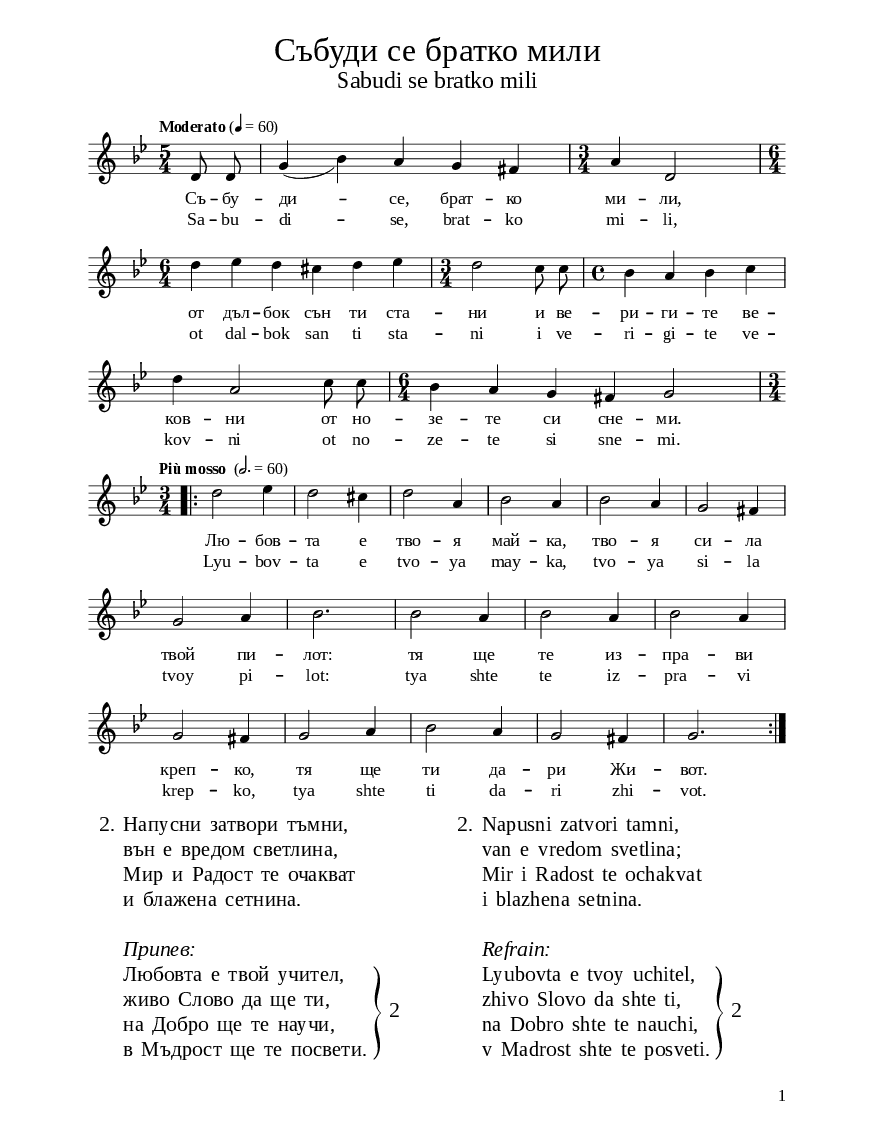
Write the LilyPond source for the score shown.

\version "2.24.0"

% include paper part and global functions
\include "include/globals.ily"

"rightBraces025" = \markup {
  \column {
    % repeat braces
 


    \translate #'(0 . -17.5 )
    \right-brace #45

 



  }
  \column {
    % repeat numbers
  

    \translate #'(0 . -17.9 )
    2

  


  }
}


\bookpart {
    \label #'ref025
  \tocItem \markup "Събуди се братко мили – Sabudi se bratko mili"
  \include "include/bookpart-paper.ily"
  \score {
    \include "include/score-layout.ily"

    \new Voice \absolute {
      \clef treble
      \key g \minor
      \time 5/4
      \tempoFunc "Moderato" 4 "60"
      \autoBeamOff

      \partial 4
      d'8 d'8 | \slurDown g'4(bes'4) \slurNeutral a'4 g'4 fis'4 | \time 3/4 a'4 d'2 | \time 6/4 \break
      d''4 es''4 d''4 cis''4 d''4 es''4 | \time 3/4 d''2 c''8 c''8 | \time 4/4 bes'4 a'4 bes'4 c''4 \break
      d''4 a'2 c''8 c''8 | \time 6/4 bes'4 a'4 g'4 fis'4 g'2 | \time 3/4 \break
      \repeat volta 2 {


        \tempoFunc "Più mosso " 2. "60"
        d''2 es''4 | d''2 cis''4| d''2  a'4 | bes'2 a'4 | bes'2 a'4 | g'2 fis'4 | \break
        g'2 a'4 | bes'2. | bes'2 a'4 | bes'2 a'4 | bes'2 a'4| \break
        g'2 fis'4 | g'2 a'4 | bes'2 a'4 | g'2 fis'4 | g'2. |
      }
    }

    \addlyrics {
      Съ -- бу -- ди -- се, брат -- ко ми -- ли,
      от дъл -- бок сън ти ста -- ни и ве -- ри -- ги -- те ве --
      ков -- ни от но -- зе -- те си сне -- ми.
      Лю -- бов -- та е тво -- я май -- ка, тво -- я си -- ла
      твой пи -- лот: тя ще те из -- пра -- ви
      креп -- ко, тя ще ти да -- ри Жи -- вот.
    }
    \addlyrics {
      Sa -- bu -- di -- se, brat -- ko mi -- li,
      ot dal -- bok san ti sta -- ni i ve -- ri -- gi -- te ve --
      kov -- ni ot no -- ze -- te si sne -- mi.
      Lyu -- bov -- ta e tvo -- ya may -- ka, tvo -- ya si -- la
      tvoy pi -- lot: tya shte te iz -- pra -- vi
      krep -- ko, tya shte ti da -- ri zhi -- vot.
    }

    \header {
      title = \titleFunc "Събуди се братко мили" "Sabudi se bratko mili"
    }

    \midi{}

  } % score



 
  \markup \fontsize #bgCoupletFontSize {
    \hspace #1
    \override #`(baseline-skip . ,bgCoupletBaselineSkip) % affects space between column lines
    \column {

      \line { 2.  Напусни затвори тъмни, }
      \line {   "   " вън е вредом светлина, }
      \line {   "   " Мир и Радост те очакват }
      \line {   "   " и блажена сетнина. }
\line { " " }
   \line { "   " \italic {Припев: } }
      \line { "   "Любовта е твой учител, }
      \line {   "   " живо Слово да ще ти, }
      \line {   "   " на Добро ще те научи, }
      \line {   "   " в Мъдрост ще те посвети. }
      
    }
  \"rightBraces025"

    \hspace #5
    \override #`(baseline-skip . ,bgCoupletBaselineSkip) % affects space between column lines
    \column {
   
      \line { 2.  Napusni zatvori tamni, }
      \line {   "   " van e vredom svetlina;}
      \line {   "   " Mir i Radost te ochakvat }
      \line {   "   " i blazhena setnina. }
      \line { " " }
       \line { "   " \italic {Refrain: } }
      \line { "   "Lyubovta e tvoy uchitel, }
      \line {   "   " zhivo Slovo da shte ti, }
      \line {   "   " na Dobro shte te nauchi, }
      \line {   "   " v Madrost shte te posveti. }
      \line { " " }

    } %column
      \"rightBraces025"
  } % markup

  \pageBreak

   \markup \fontsize #bgCoupletFontSize {
    \hspace #1
    \override #`(baseline-skip . ,bgCoupletBaselineSkip) % affects space between column lines
    \column {

   
      \line { 3. И на брата си продумай }
      \line {   "   " сладка дума с подтик нов; }
      \line {   "   " ти сърцето му да стоплиш }
      \line {   "   " с твойта искрена любов. }
      \line { " " }
      \line { "   " \italic {Припев: } }
      \line { "   "Любовта е твой спасител, }
      \line {   "   " нея в помощ призови: }
      \line {   "   " тя душата ти от гнета }
      \line {   "   " скоро ще освободи. }
    } \"rightBraces025"


    \hspace #5
      \override #`(baseline-skip . ,bgCoupletBaselineSkip) % affects space between column lines
    \column {

     
      \line { 3. I na brata si produmay }
      \line {   "   " sladka duma s podtik nov; }
      \line {   "   " ti sartseto mu da stoplish }
      \line {   "   " s tvoyta iskrena lyubov. }
      \line { " " }
      \line { "   " \italic {Refrain: } }
      \line { "   "Lyubovta e tvoy spasitel, }
      \line {   "   " neya v pomosht prizovi; }
      \line {   "   " tya dushata ti ot gneta }
      \line {   "   " skoro shte osvobodi. }
    } %column
     \"rightBraces025"
  } % markup

  \markup \empty-two

  % include foreign translation(s) of the song
  \version "2.22.1"

\markup \fill-line { \fontsize #deTitleFontSize "Wache auf, lieber Bruder" }
\markup \null
\markup \null
\markup \fontsize #deCoupletFontSize {
  \hspace #10
  \override #`(baseline-skip . ,deCoupletBaselineSkip)

  \column {
     \line { " " }

      \line { 1. Wache auf, lieber Bruder, }
      \line {   "   " erhebe dich vom tiefen Schlaf}
      \line {   "   " und nimm die jahrhundertealten Ketten}
      \line {   "   " von deinen Füßen ab.}

      \line { " " }
      \line { "   " \italic { Refrain :}  }
      \line { "   "Die Liebe ist deine Mutter,}
      \line {   "   "deine Kraft, dein Pilot – }
      \line {   "   " sie wird dich stark aufrichten, }
      \line {   "   " dir das Leben schenken. }

       \line { " " }
      \line {    2. Verlasse dein düsteres Gefängnis, }
      \line {   "   "draußen ist überall Licht; }
      \line {   "   " Frieden und Freude erwarten dich, }
      \line {   "   " und selige Nachwirkungen. }


      \line { " " }
       \line { "   " \italic { Refrain :}  }
      \line { "   "Die Liebe ist dein Meister, }
      \line {   "   " auf dass sie dir das lebendige Wort geben wird - }
      \line {   "   " sie wird dich das Gute lehren }
      \line {   "   " und dich in die Weisheit einweihen. }


      \line { " " }
      \line { 3. Und sage deinem Bruder, }
      \line {   "   " ein süßes Wort mit einem neuen Impuls - }
      \line {   "   " damit du sein Herz erwärmst }
      \line {   "   " mit deiner aufrichtigen Liebe.}

       \line { " " }
    \line { "   " \italic { Refrain }: }
      \line {"   "Die Liebe ist dein Retter: }
      \line {   "   " Ruf sie zur Hilfe – }
      \line {   "   " sie wird deine Seele vom Joch}
      \line {   "   " bald befreien.}

    }

    }


} % bookpart
